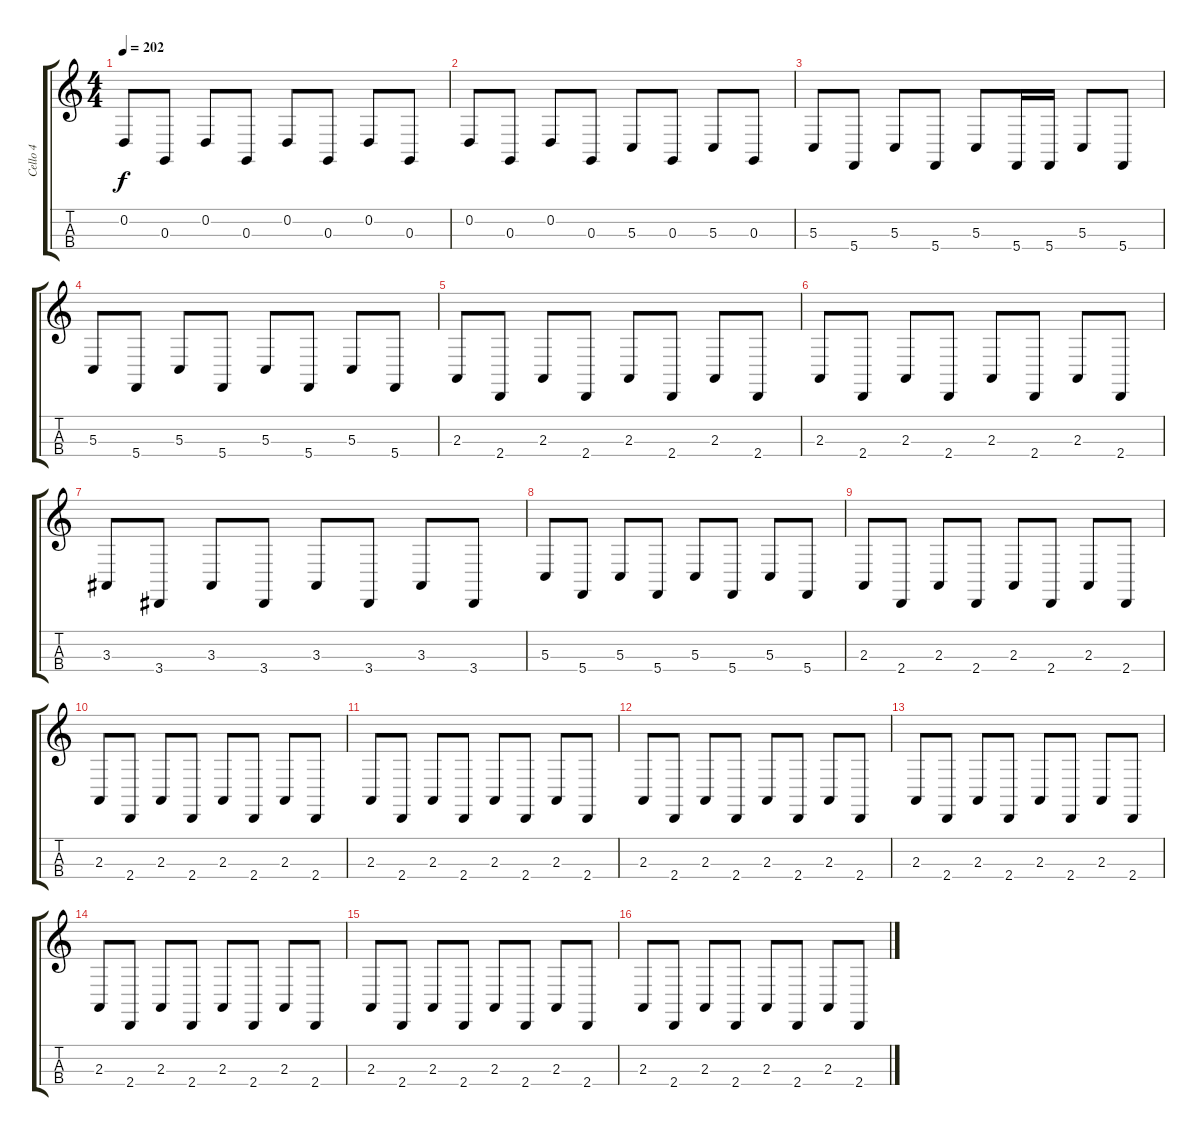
\track ("Cello 4" "Cello 4") {instrument cello}
\staff {score tabs}
\tuning (A3 D3 G2 C2) {hide}
\ts (4 4)
\tempo 202
\clef g2
\ks c
0.2.8{dy f} 0.3.8 0.2.8 0.3.8 0.2.8 0.3.8 0.2.8 0.3.8 |
0.2.8 0.3.8 0.2.8 0.3.8 5.3.8 0.3.8 5.3.8 0.3.8 |
5.3.8 5.4.8 5.3.8 5.4.8 5.3.8 5.4.16 5.4.16 5.3.8 5.4.8 |
5.3.8 5.4.8 5.3.8 5.4.8 5.3.8 5.4.8 5.3.8 5.4.8 |
2.3.8 2.4.8 2.3.8 2.4.8 2.3.8 2.4.8 2.3.8 2.4.8 |
2.3.8 2.4.8 2.3.8 2.4.8 2.3.8 2.4.8 2.3.8 2.4.8 |
3.3.8 3.4.8 3.3.8 3.4.8 3.3.8 3.4.8 3.3.8 3.4.8 |
5.3.8 5.4.8 5.3.8 5.4.8 5.3.8 5.4.8 5.3.8 5.4.8 |
2.3.8 2.4.8 2.3.8 2.4.8 2.3.8 2.4.8 2.3.8 2.4.8 |
2.3.8 2.4.8 2.3.8 2.4.8 2.3.8 2.4.8 2.3.8 2.4.8 |
2.3.8 2.4.8 2.3.8 2.4.8 2.3.8 2.4.8 2.3.8 2.4.8 |
2.3.8 2.4.8 2.3.8 2.4.8 2.3.8 2.4.8 2.3.8 2.4.8 |
2.3.8 2.4.8 2.3.8 2.4.8 2.3.8 2.4.8 2.3.8 2.4.8 |
2.3.8 2.4.8 2.3.8 2.4.8 2.3.8 2.4.8 2.3.8 2.4.8 |
2.3.8 2.4.8 2.3.8 2.4.8 2.3.8 2.4.8 2.3.8 2.4.8 |
2.3.8 2.4.8 2.3.8 2.4.8 2.3.8 2.4.8 2.3.8 2.4.8
